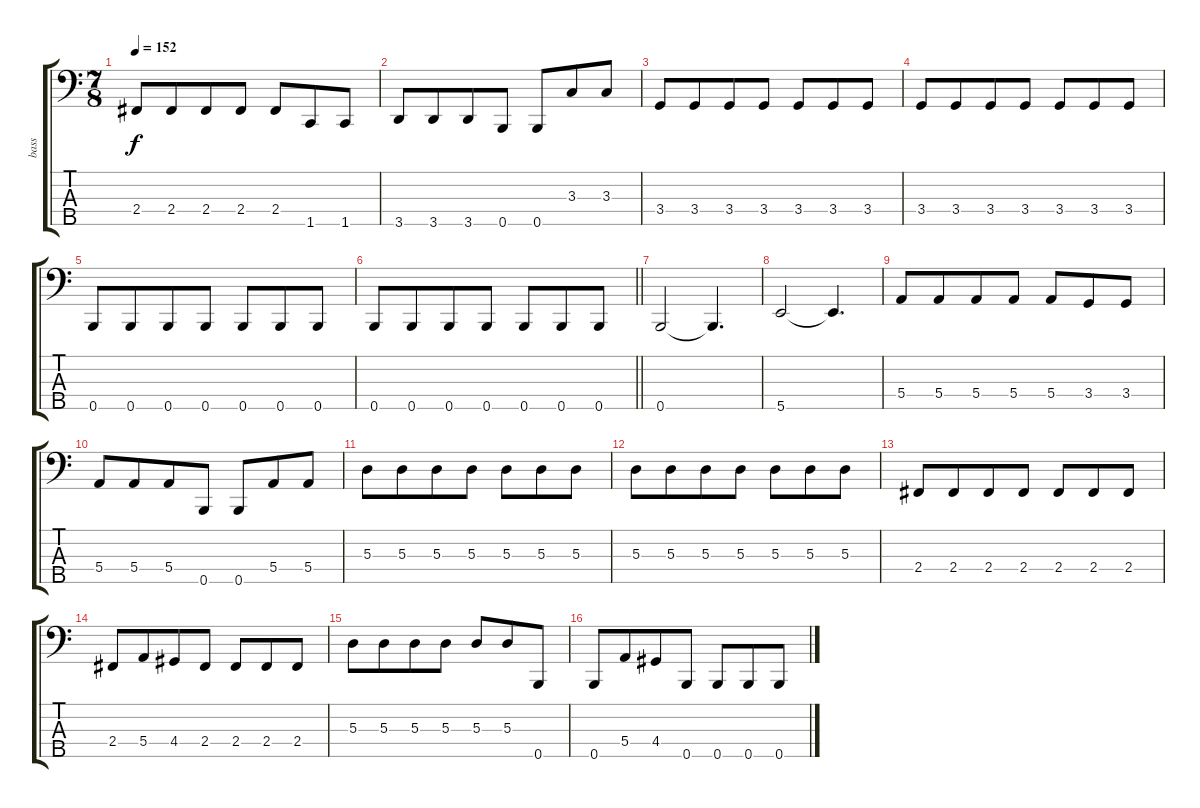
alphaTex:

\track ("bass" "bass") {instrument electricbassfinger}
\staff {score tabs}
\tuning (G2 D2 A1 E1 B0) {hide}
\ts (7 8)
\tempo 152
\clef f4
\ks c
2.4.8{dy f} 2.4.8 2.4.8 2.4.8 2.4.8 1.5.8 1.5.8 |
3.5.8 3.5.8 3.5.8 0.5.8 0.5.8 3.3.8 3.3.8 |
3.4.8 3.4.8 3.4.8 3.4.8 3.4.8 3.4.8 3.4.8 |
3.4.8 3.4.8 3.4.8 3.4.8 3.4.8 3.4.8 3.4.8 |
0.5.8 0.5.8 0.5.8 0.5.8 0.5.8 0.5.8 0.5.8 |
\barLineRight lightlight
0.5.8 0.5.8 0.5.8 0.5.8 0.5.8 0.5.8 0.5.8 |
0.5.2 0.5{t}.4{d} |
5.5.2 5.5{t}.4{d} |
5.4.8 5.4.8 5.4.8 5.4.8 5.4.8 3.4.8 3.4.8 |
5.4.8 5.4.8 5.4.8 0.5.8 0.5.8 5.4.8 5.4.8 |
5.3.8 5.3.8 5.3.8 5.3.8 5.3.8 5.3.8 5.3.8 |
5.3.8 5.3.8 5.3.8 5.3.8 5.3.8 5.3.8 5.3.8 |
2.4.8 2.4.8 2.4.8 2.4.8 2.4.8 2.4.8 2.4.8 |
2.4.8 5.4.8 4.4.8 2.4.8 2.4.8 2.4.8 2.4.8 |
5.3.8 5.3.8 5.3.8 5.3.8 5.3.8 5.3.8 0.5.8 |
0.5.8 5.4.8 4.4.8 0.5.8 0.5.8 0.5.8 0.5.8
